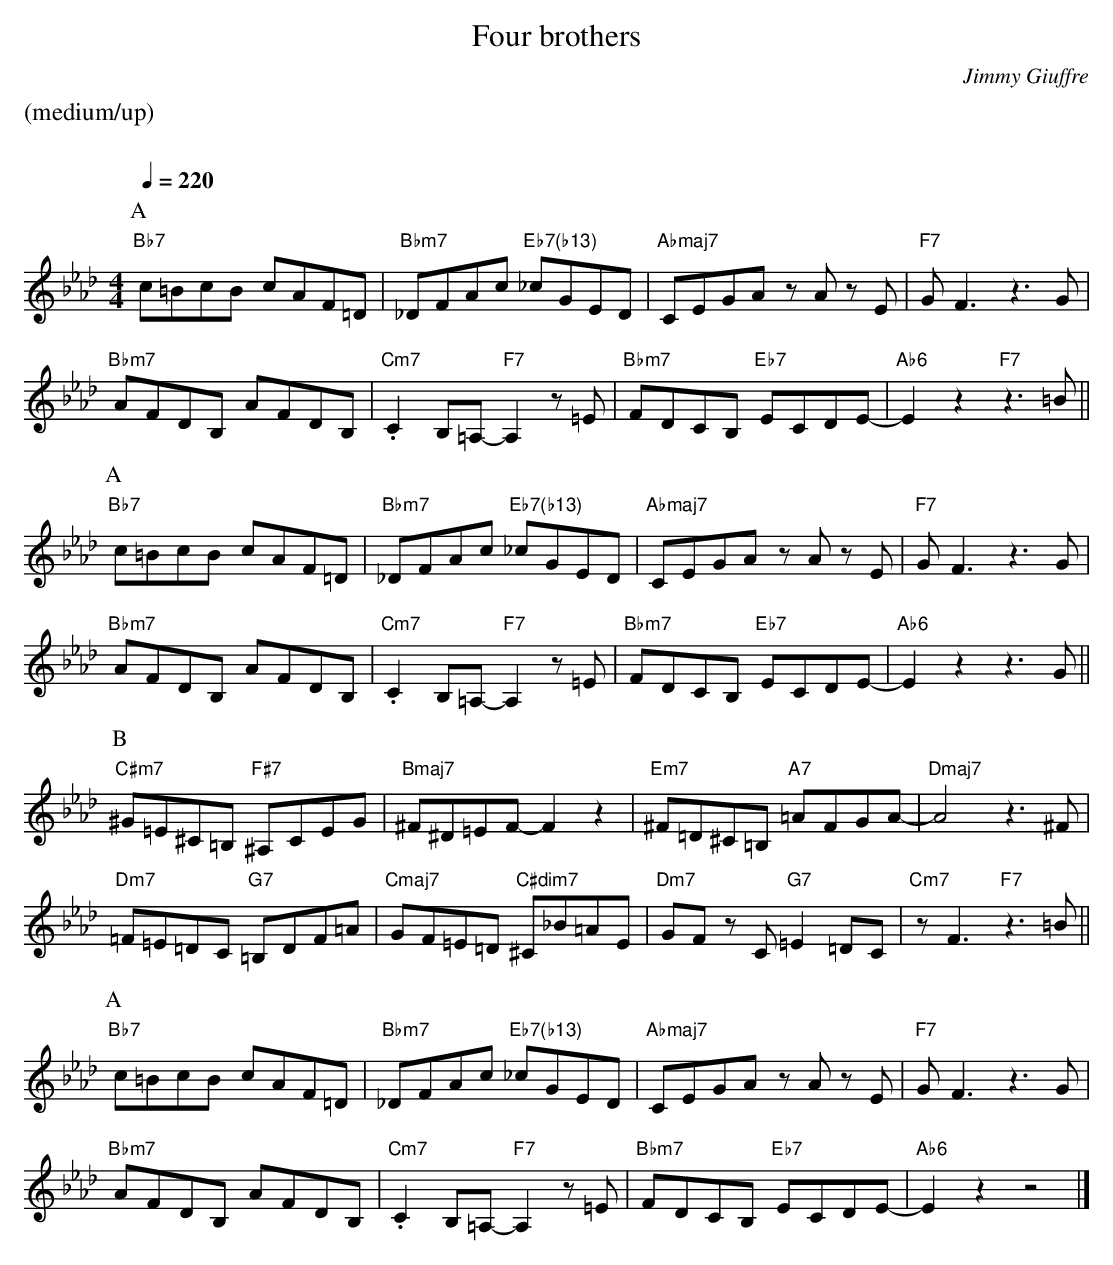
X:1
T:Four brothers
M:4/4
L:1/8
C:Jimmy Giuffre
Q:1/4=220
%%staves (chords melody)
K:Ab
%%text (medium/up)
%%vskip 20
P:A
V:chords
"Bb7"x4 x4 | "Bbm7"x4 "Eb7(b13)"x4 | "Abmaj7"x4 x4 | "F7"x4 x4 |
"Bbm7"x4 x4 | "Cm7"x4 "F7"x4 | "Bbm7"x4 "Eb7"x4 | "Ab6"x4 "F7"x4 ||
V:melody
c=BcB cAF=D | _DFAc _cGED | CEGA zA zE | GF3 z3G |
AFDB, AFDB, | .C2B,=A,-A,2 z=E | FDCB, ECDE- | E2 z2 z3 =B ||
P:A
V:chords
"Bb7"x4 x4 | "Bbm7"x4 "Eb7(b13)"x4 | "Abmaj7"x4 x4 | "F7"x4 x4 |
"Bbm7"x4 x4 | "Cm7"x4 "F7"x4 | "Bbm7"x4 "Eb7"x4 | "Ab6"x4 x4 ||
V:melody
c=BcB cAF=D | _DFAc _cGED | CEGA zA zE | GF3 z3G |
AFDB, AFDB, | .C2B,=A,-A,2 z=E | FDCB, ECDE- | E2 z2 z3 G ||
P:B
V:chords
"C#m7"x4 "F#7"x4 | "Bmaj7"x4 x4 | "Em7"x4 "A7"x4 | "Dmaj7"x4 x4 |
"Dm7"x4 "G7"x4 | "Cmaj7"x4 "C#dim7"x4 | "Dm7"x4 "G7"x4 | "Cm7"x4 "F7"x4 ||
V:melody
^G=E^C=B, ^A,CEG | ^F^D=EF- F2z2 | ^F=D^C=B, =AFGA- | A4 z3^F |
=F=E=DC =B,DF=A | GF=E=D ^C_B=AE | GF zC =E2=DC | zF3z3=B ||
P:A
V:chords
"Bb7"x4 x4 | "Bbm7"x4 "Eb7(b13)"x4 | "Abmaj7"x4 x4 | "F7"x4 x4 |
"Bbm7"x4 x4 | "Cm7"x4 "F7"x4 | "Bbm7"x4 "Eb7"x4 | "Ab6"x4 x4 |]
V:melody
c=BcB cAF=D | _DFAc _cGED | CEGA zA zE | GF3 z3G |
AFDB, AFDB, | .C2B,=A,-A,2 z=E | FDCB, ECDE- | E2 z2 z4 |]
